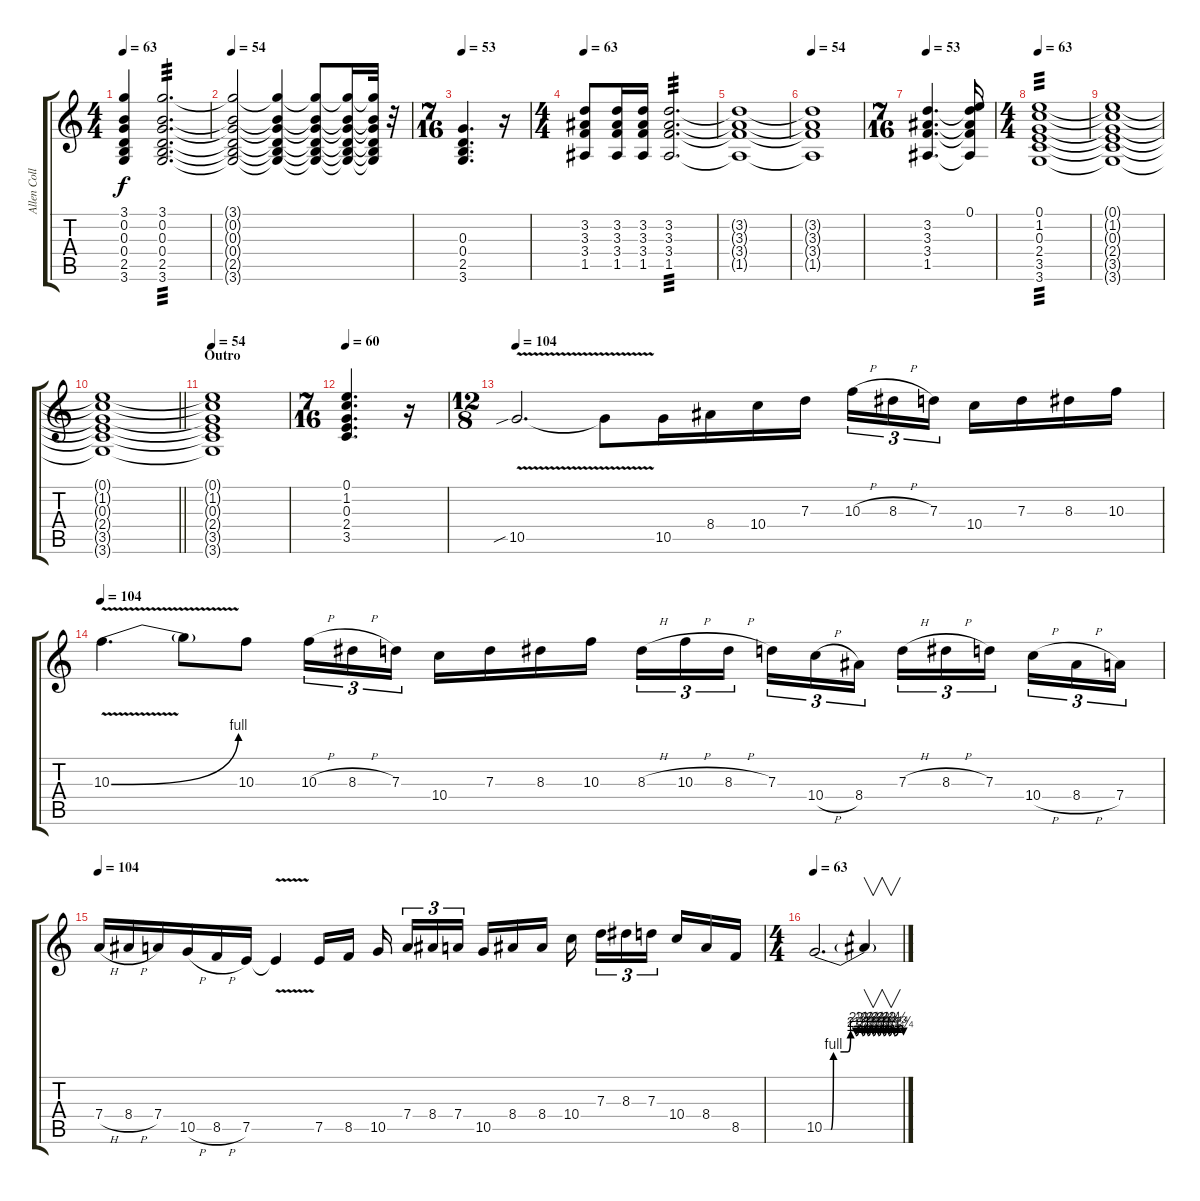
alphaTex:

\track ("Allen Collins (rhythm/solo guitar)" "Allen Coll") {instrument electricguitarjazz}
\staff {score tabs}
\tuning (E4 B3 G3 D3 A2 E2) {hide}
\ts (4 4)
\tempo 63
\clef g2
\ks c
(3.1 0.2 0.3 0.4 2.5 3.6).4{dy f} (3.1 0.2 0.3 0.4 2.5 3.6).2{d tp 3} |
\tempo 54
(3.1{t} 0.2{t} 0.3{t} 0.4{t} 2.5{t} 3.6{t}).2 (3.1{t} 0.2{t} 0.3{t} 0.4{t} 2.5{t} 3.6{t}).4 (3.1{t} 0.2{t} 0.3{t} 0.4{t} 2.5{t} 3.6{t}).8 (3.1{t} 0.2{t} 0.3{t} 0.4{t} 2.5{t} 3.6{t}).16 (3.1{t} 0.2{t} 0.3{t} 0.4{t} 2.5{t} 3.6{t}).32 r.32 |
\ts (7 16)
\tempo 53
(0.3 0.4 2.5 3.6).4{d} r.16 |
\ts (4 4)
\tempo 63
(3.2 3.3 3.4 1.5).8 (3.2 3.3 3.4 1.5).16 (3.2 3.3 3.4 1.5).16 (3.2 3.3 3.4 1.5).2{d tp 3} |
(3.2{t} 3.3{t} 3.4{t} 1.5{t}).1 |
\tempo 54
(3.2{t} 3.3{t} 3.4{t} 1.5{t}).1 |
\ts (7 16)
\tempo 53
(3.2 3.3 3.4 1.5).4{d} (0.1 3.2{t} 3.3{t} 3.4{t} 1.5{t}).16 |
\ts (4 4)
\tempo 63
(0.1 1.2 0.3 2.4 3.5 3.6).1{tp 3} |
(0.1{t} 1.2{t} 0.3{t} 2.4{t} 3.5{t} 3.6{t}).1 |
\barLineRight lightlight
(0.1{t} 1.2{t} 0.3{t} 2.4{t} 3.5{t} 3.6{t}).1 |
\section ("" "Outro")
\tempo 54
(0.1{t} 1.2{t} 0.3{t} 2.4{t} 3.5{t} 3.6{t}).1 |
\ts (7 16)
\tempo 53
\tempo 60
(0.1 1.2 0.3 2.4 3.5).4{d} r.16 |
\ts (12 8)
\tempo 104
10.5{v sib}.2{d instrument overdrivenguitar} 10.5{t}.8 10.5.16 8.4.16 10.4.16 7.3.16 10.3{h}.16{tu (3 2)} 8.3{h}.16{tu (3 2)} 7.3.16{tu (3 2) beam splitsecondary} 10.4.16 7.3.16 8.3.16 10.3.16 |
\tempo 104
10.3{be (bend 0 0 60 4) v}.4{d} 10.3{t}.8 10.3.8 10.3{h}.16{tu (3 2)} 8.3{h}.16{tu (3 2)} 7.3.16{tu (3 2)} 10.4.16 7.3.16 8.3.16 10.3.16{beam splitsecondary} 8.3{h}.16{tu (3 2)} 10.3{h}.16{tu (3 2)} 8.3{h}.16{tu (3 2)} 7.3.16{tu (3 2)} 10.4{h}.16{tu (3 2)} 8.4.16{tu (3 2) beam splitsecondary} 7.3{h}.16{tu (3 2)} 8.3{h}.16{tu (3 2)} 7.3.16{tu (3 2) beam splitsecondary} 10.4{h}.16{tu (3 2)} 8.4{h}.16{tu (3 2)} 7.4.16{tu (3 2)} |
\tempo 104
7.4{h}.16 8.4{h}.16 7.4.16 10.5{h}.16 8.5{h}.16 7.5.16 7.5{v t}.4 7.5.16 8.5.16 10.5.16{beam splitsecondary} 7.4.16{tu (3 2)} 8.4.16{tu (3 2)} 7.4.16{tu (3 2) beam splitsecondary} 10.5.16 8.4.16 8.4.16 10.4.16{beam splitsecondary} 7.3.16{tu (3 2)} 8.3.16{tu (3 2)} 7.3.16{tu (3 2) beam splitsecondary} 10.4.16 8.4.16 8.5.16 |
\ts (4 4)
\tempo 63
10.5{be (custom 0 0 5 0 7 4 15 4 18 4 20 8 24 7 26 9 29 7 31 9 33 7 35 9 37 7 39 9 41 7 43 9 45 7 47 9 49 7 51 9 53 7 56 9 60 7)}.2{d} 10.5{t}.4{v}
